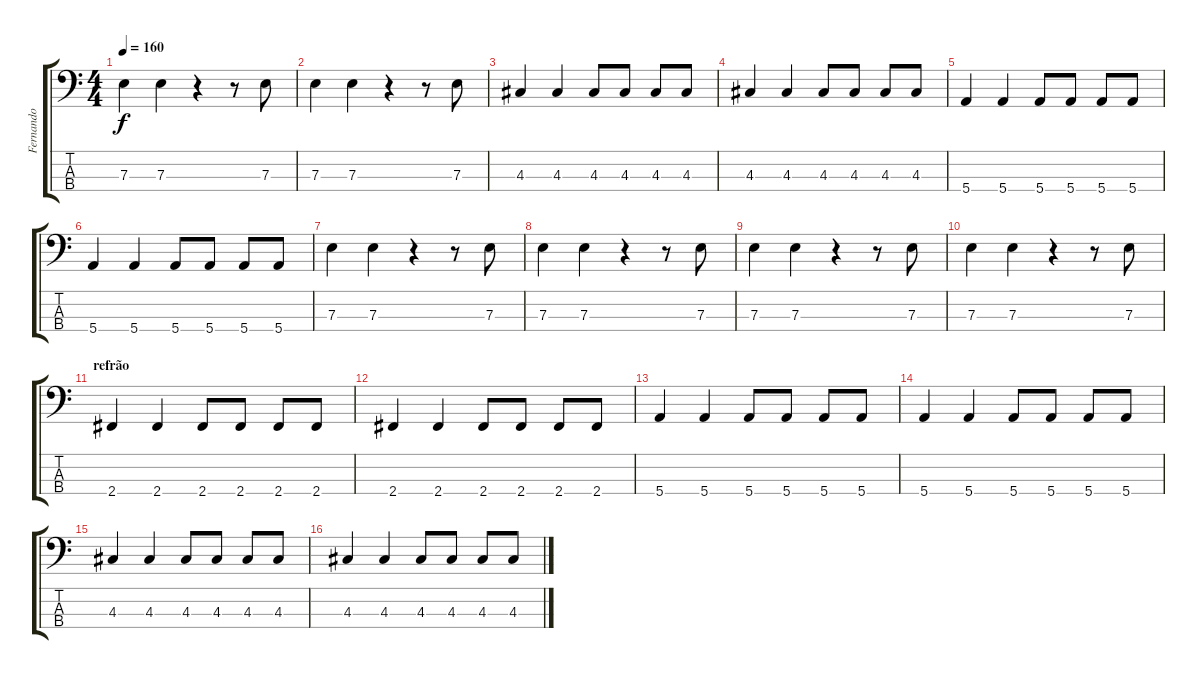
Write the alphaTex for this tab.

\track ("Fernando" "Fernando") {instrument electricbassfinger}
\staff {score tabs}
\tuning (G2 D2 A1 E1) {hide}
\ts (4 4)
\tempo 160
\clef f4
\ks c
7.3.4{dy f} 7.3.4 r.4 r.8 7.3.8 |
7.3.4 7.3.4 r.4 r.8 7.3.8 |
4.3.4 4.3.4 4.3.8 4.3.8 4.3.8 4.3.8 |
4.3.4 4.3.4 4.3.8 4.3.8 4.3.8 4.3.8 |
5.4.4 5.4.4 5.4.8 5.4.8 5.4.8 5.4.8 |
5.4.4 5.4.4 5.4.8 5.4.8 5.4.8 5.4.8 |
7.3.4 7.3.4 r.4 r.8 7.3.8 |
7.3.4 7.3.4 r.4 r.8 7.3.8 |
7.3.4 7.3.4 r.4 r.8 7.3.8 |
7.3.4 7.3.4 r.4 r.8 7.3.8 |
\section ("" "refrão")
2.4.4 2.4.4 2.4.8 2.4.8 2.4.8 2.4.8 |
2.4.4 2.4.4 2.4.8 2.4.8 2.4.8 2.4.8 |
5.4.4 5.4.4 5.4.8 5.4.8 5.4.8 5.4.8 |
5.4.4 5.4.4 5.4.8 5.4.8 5.4.8 5.4.8 |
4.3.4 4.3.4 4.3.8 4.3.8 4.3.8 4.3.8 |
4.3.4 4.3.4 4.3.8 4.3.8 4.3.8 4.3.8
